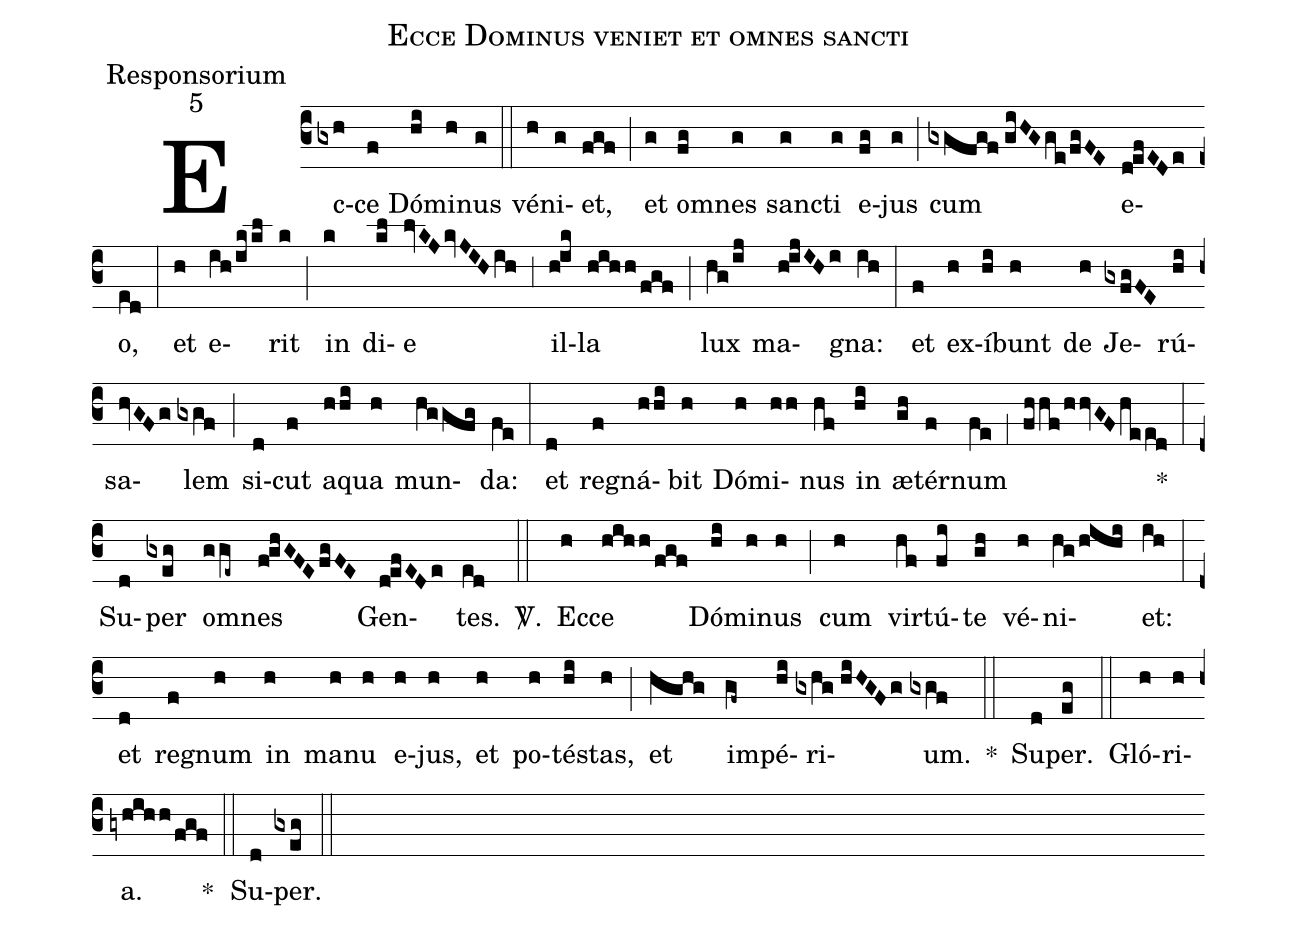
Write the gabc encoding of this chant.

name:Ecce Dominus veniet et omnes sancti;
office-part:Responsorium;
mode:5;
%%
(c3) Ec(gxh)ce(f) Dó(hi)mi(h)nus(g) (::) vé(h)ni(g)et,(fgf) (;) et(g) o(fg)mnes(g) san(g)cti(g) e(fg)jus(g) (;) cum(gxgfgf//giHG/ge/fgFE) e(d!efEDe)o,(ed) (:) et(h) e(ih/ikkl)rit(k) (;) in(k) di(kl)e(lvKJ/kvJIH/ih) (;3) il(h!ik)la(hihh/fgf) (;) lux(hg/ij) ma(h!ijIHi)gna:(ih) (:) et(f) ex(h)í(hi)bunt(h) de(h) Je(gxfgFE)rú(hi)sa(hvGFg)lem(gxgf) (;) si(d)cut(f) a(hhi)qua(h) mun(hggfg)da:(fe) (:) et(d) re(f)gná(hhi)bit(h) Dó(h)mi(hh)nus(hf) in(hi) æ(gh)tér(f)num(fe) (;1) (fhhf/hhvGF/heed) *(:) Su(d)per(gxeg) o(gge~)mnes(f!ghGFE/fgFE) Gen(d!efEDe)tes.(ed) <sp>V/</sp>.(::) Ec(h)ce(hihh/fgf) Dó(hi)mi(h)nus(h) (;) cum(h) vir(hf)tú(fi)te(gh) vé(h)ni(hg/hihi)et:(ih) (:) et(d) re(f)gnum(h) in(h) ma(h)nu(h) e(h)jus,(h) et(h) po(h)té(hi)stas,(h) (;) et(hghg) im(gf~)pé(hi)ri(gxhg//hiHGFg)um.(gxgf) *(::) Su(d)per.(eg) (::) Gló(h)ri(h)a.(gyhihh/fgf) *(::) Su(d)per.(gxeg) (::)
